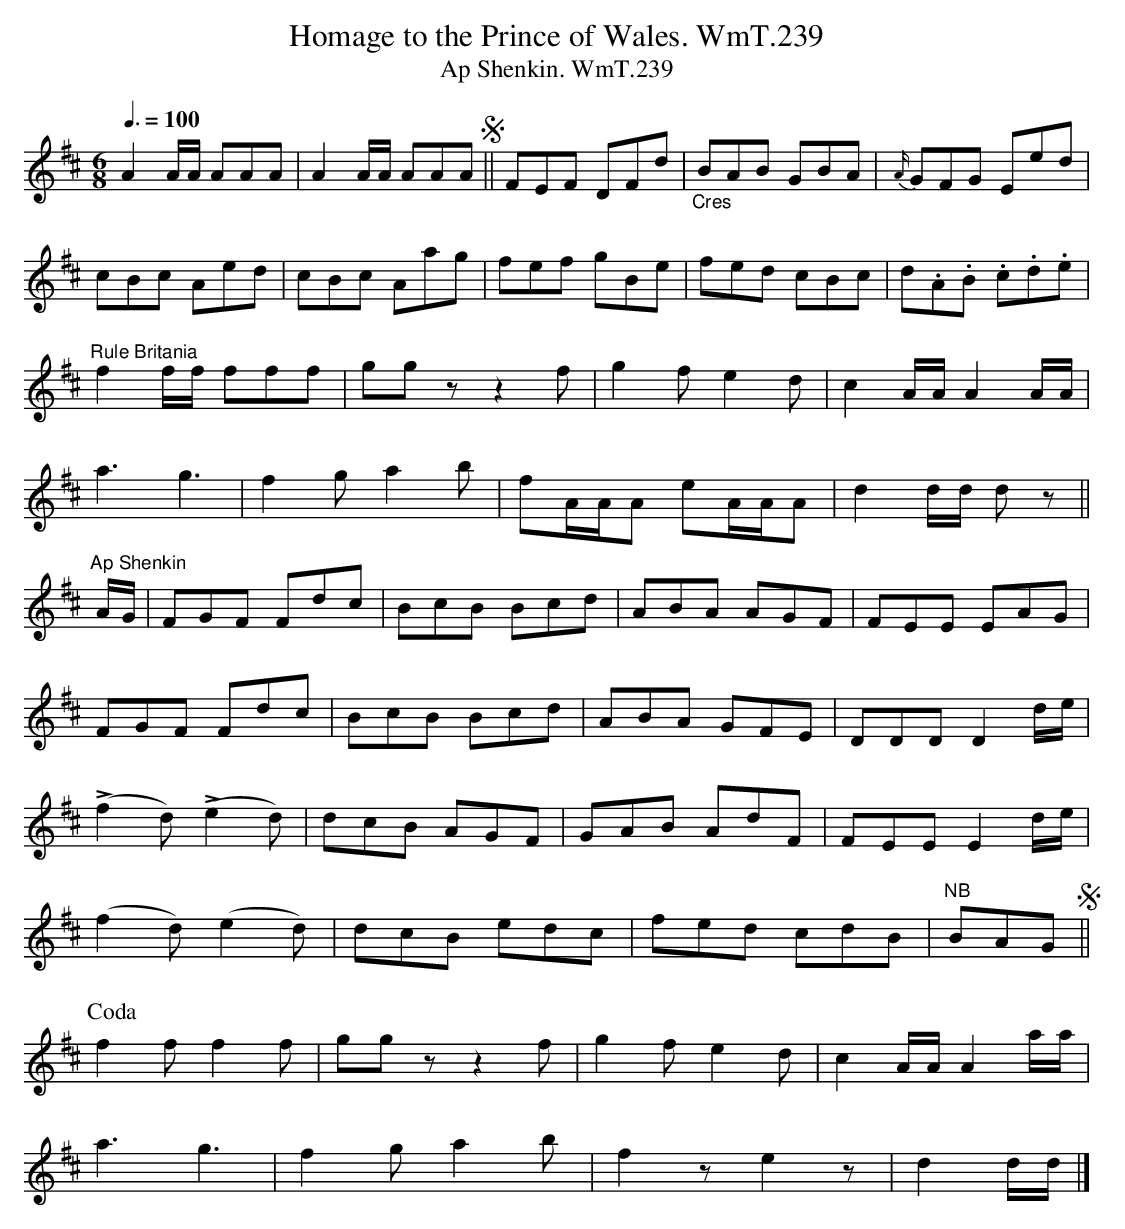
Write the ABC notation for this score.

X:1
T:Homage to the Prince of Wales. WmT.239
T:Ap Shenkin. WmT.239
M:6/8
L:1/8
Q:3/8=100
K:D
A2 A/A/ AAA|A2 A/A/ AAA S||FEF DFd|"_Cres"BAB GBA|{A/}GFG Eed|
cBc Aed|cBc Aag|fef gBe|fed cBc|d.A.B .c.d.e|
"^Rule Britania"
f2f/f/ fff|ggz z2f|g2f e2d|c2A/A/ A2A/A/|
a3g3|f2g a2b|fA/A/A eA/A/A|d2d/d/ dz||
"^Ap Shenkin"
A/G/|FGF Fdc|BcB Bcd|ABA AGF|FEE EAG|
FGF Fdc|BcB Bcd|ABA GFE|DDD D2 d/e/|
L(f2d) L(e2d)|dcB AGF|GAB AdF|FEE E2 d/e/|
(f2d) (e2d)|dcB edc|fed cdB|"^NB"BAG S||
P:Coda
f2f f2f|ggz z2f|g2f e2d|c2 A/A/ A2 a/a/|
a3g3|f2g a2b|f2z e2z|d2 d/d/|]
